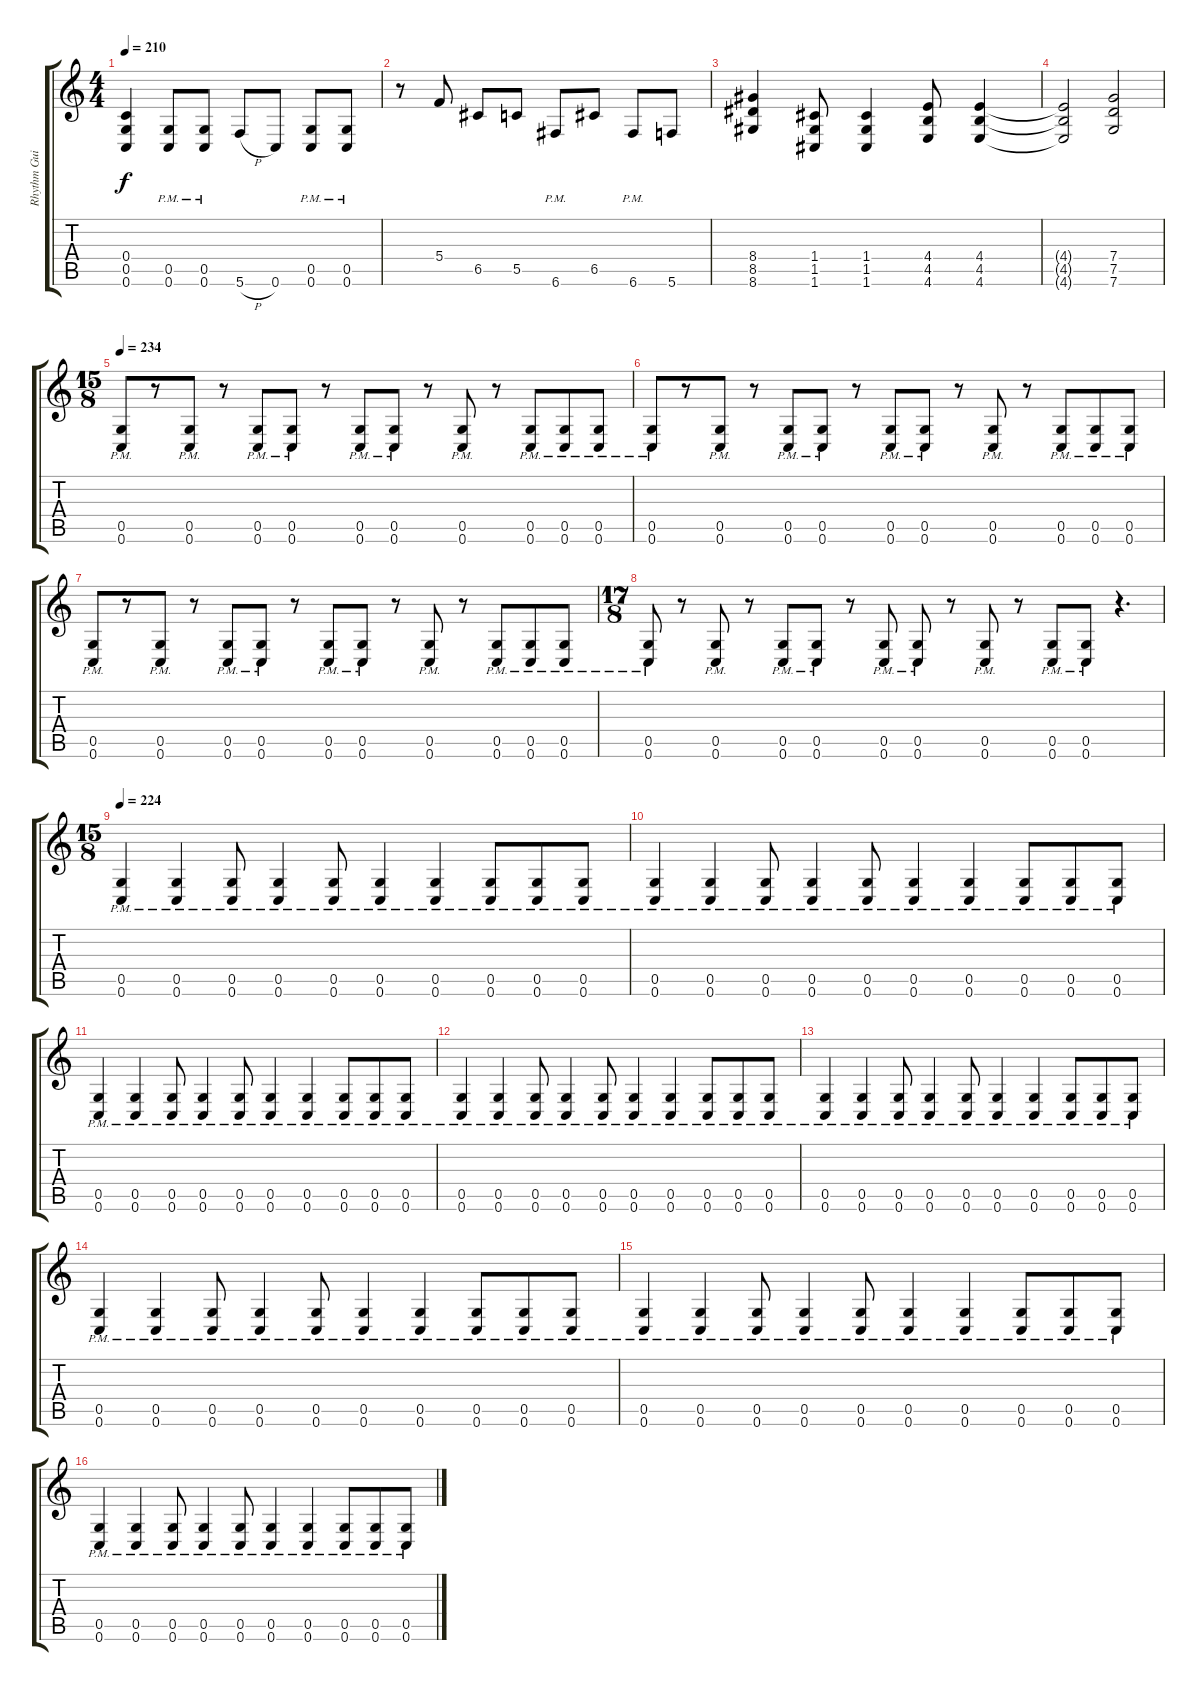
\track ("Rhythm Guitar 2" "Rhythm Gui") {instrument distortionguitar}
\staff {score tabs}
\tuning (D4 A3 F3 C3 G2 C2) {hide}
\ts (4 4)
\tempo 210
\clef g2
\ks c
(0.4 0.5 0.6).4{dy f} (0.5{pm} 0.6{pm}).8 (0.5{pm} 0.6{pm}).8 5.6{h}.8 0.6.8 (0.5{pm} 0.6{pm}).8 (0.5{pm} 0.6{pm}).8 |
r.8 5.4.8 6.5.8 5.5.8 6.6{pm}.8 6.5.8 6.6{pm}.8 5.6.8 |
(8.4 8.5 8.6).4 (1.4 1.5 1.6).8 (1.4 1.5 1.6).4 (4.4 4.5 4.6).8 (4.4 4.5 4.6).4 |
(4.4{t} 4.5{t} 4.6{t}).2 (7.4 7.5 7.6).2 |
\ts (15 8)
\tempo 234
(0.5{pm} 0.6{pm}).8 r.8 (0.5{pm} 0.6{pm}).8 r.8 (0.5{pm} 0.6{pm}).8 (0.5{pm} 0.6{pm}).8 r.8 (0.5{pm} 0.6{pm}).8 (0.5{pm} 0.6{pm}).8 r.8 (0.5{pm} 0.6{pm}).8 r.8 (0.5{pm} 0.6{pm}).8 (0.5{pm} 0.6{pm}).8 (0.5{pm} 0.6{pm}).8 |
(0.5{pm} 0.6{pm}).8 r.8 (0.5{pm} 0.6{pm}).8 r.8 (0.5{pm} 0.6{pm}).8 (0.5{pm} 0.6{pm}).8 r.8 (0.5{pm} 0.6{pm}).8 (0.5{pm} 0.6{pm}).8 r.8 (0.5{pm} 0.6{pm}).8 r.8 (0.5{pm} 0.6{pm}).8 (0.5{pm} 0.6{pm}).8 (0.5{pm} 0.6{pm}).8 |
(0.5{pm} 0.6{pm}).8 r.8 (0.5{pm} 0.6{pm}).8 r.8 (0.5{pm} 0.6{pm}).8 (0.5{pm} 0.6{pm}).8 r.8 (0.5{pm} 0.6{pm}).8 (0.5{pm} 0.6{pm}).8 r.8 (0.5{pm} 0.6{pm}).8 r.8 (0.5{pm} 0.6{pm}).8 (0.5{pm} 0.6{pm}).8 (0.5{pm} 0.6{pm}).8 |
\ts (17 8)
(0.5{pm} 0.6{pm}).8 r.8 (0.5{pm} 0.6{pm}).8 r.8 (0.5{pm} 0.6{pm}).8 (0.5{pm} 0.6{pm}).8 r.8 (0.5{pm} 0.6{pm}).8 (0.5{pm} 0.6{pm}).8 r.8 (0.5{pm} 0.6{pm}).8 r.8 (0.5{pm} 0.6{pm}).8 (0.5{pm} 0.6{pm}).8 r.4{d} |
\ts (15 8)
\tempo 224
(0.5{pm} 0.6{pm}).4 (0.5{pm} 0.6{pm}).4 (0.5{pm} 0.6{pm}).8 (0.5{pm} 0.6{pm}).4 (0.5{pm} 0.6{pm}).8 (0.5{pm} 0.6{pm}).4 (0.5{pm} 0.6{pm}).4 (0.5{pm} 0.6{pm}).8 (0.5{pm} 0.6{pm}).8 (0.5{pm} 0.6{pm}).8 |
(0.5{pm} 0.6{pm}).4 (0.5{pm} 0.6{pm}).4 (0.5{pm} 0.6{pm}).8 (0.5{pm} 0.6{pm}).4 (0.5{pm} 0.6{pm}).8 (0.5{pm} 0.6{pm}).4 (0.5{pm} 0.6{pm}).4 (0.5{pm} 0.6{pm}).8 (0.5{pm} 0.6{pm}).8 (0.5{pm} 0.6{pm}).8 |
(0.5{pm} 0.6{pm}).4 (0.5{pm} 0.6{pm}).4 (0.5{pm} 0.6{pm}).8 (0.5{pm} 0.6{pm}).4 (0.5{pm} 0.6{pm}).8 (0.5{pm} 0.6{pm}).4 (0.5{pm} 0.6{pm}).4 (0.5{pm} 0.6{pm}).8 (0.5{pm} 0.6{pm}).8 (0.5{pm} 0.6{pm}).8 |
(0.5{pm} 0.6{pm}).4 (0.5{pm} 0.6{pm}).4 (0.5{pm} 0.6{pm}).8 (0.5{pm} 0.6{pm}).4 (0.5{pm} 0.6{pm}).8 (0.5{pm} 0.6{pm}).4 (0.5{pm} 0.6{pm}).4 (0.5{pm} 0.6{pm}).8 (0.5{pm} 0.6{pm}).8 (0.5{pm} 0.6{pm}).8 |
(0.5{pm} 0.6{pm}).4 (0.5{pm} 0.6{pm}).4 (0.5{pm} 0.6{pm}).8 (0.5{pm} 0.6{pm}).4 (0.5{pm} 0.6{pm}).8 (0.5{pm} 0.6{pm}).4 (0.5{pm} 0.6{pm}).4 (0.5{pm} 0.6{pm}).8 (0.5{pm} 0.6{pm}).8 (0.5{pm} 0.6{pm}).8 |
(0.5{pm} 0.6{pm}).4 (0.5{pm} 0.6{pm}).4 (0.5{pm} 0.6{pm}).8 (0.5{pm} 0.6{pm}).4 (0.5{pm} 0.6{pm}).8 (0.5{pm} 0.6{pm}).4 (0.5{pm} 0.6{pm}).4 (0.5{pm} 0.6{pm}).8 (0.5{pm} 0.6{pm}).8 (0.5{pm} 0.6{pm}).8 |
(0.5{pm} 0.6{pm}).4 (0.5{pm} 0.6{pm}).4 (0.5{pm} 0.6{pm}).8 (0.5{pm} 0.6{pm}).4 (0.5{pm} 0.6{pm}).8 (0.5{pm} 0.6{pm}).4 (0.5{pm} 0.6{pm}).4 (0.5{pm} 0.6{pm}).8 (0.5{pm} 0.6{pm}).8 (0.5{pm} 0.6{pm}).8 |
(0.5{pm} 0.6{pm}).4 (0.5{pm} 0.6{pm}).4 (0.5{pm} 0.6{pm}).8 (0.5{pm} 0.6{pm}).4 (0.5{pm} 0.6{pm}).8 (0.5{pm} 0.6{pm}).4 (0.5{pm} 0.6{pm}).4 (0.5{pm} 0.6{pm}).8 (0.5{pm} 0.6{pm}).8 (0.5{pm} 0.6{pm}).8
